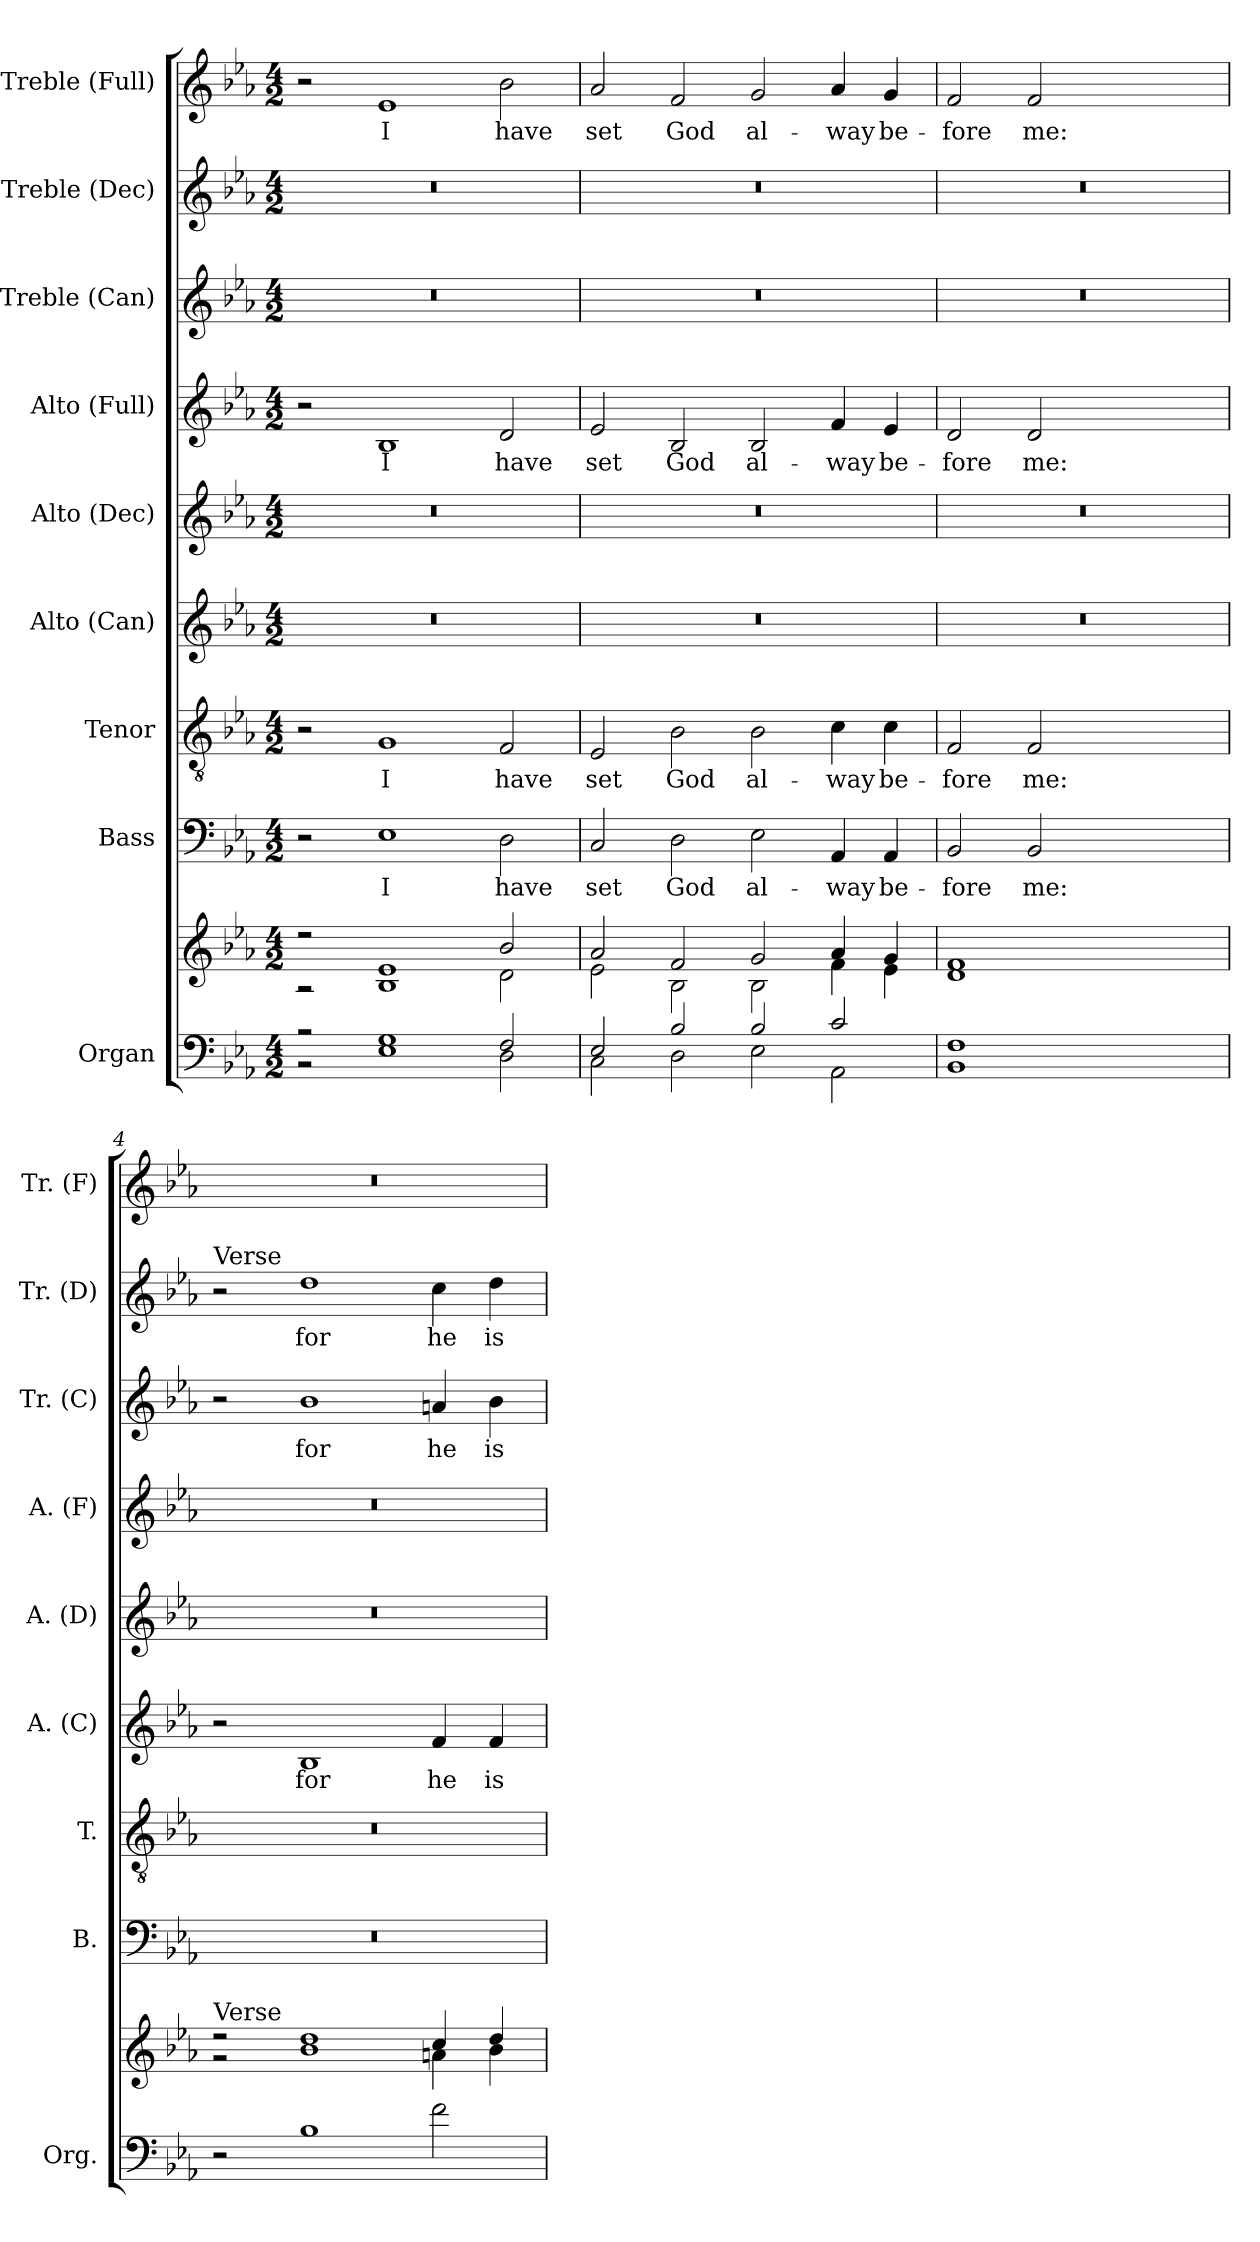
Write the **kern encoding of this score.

**kern	**kern	**kern	**text	**kern	**text	**kern	**text	**kern	**kern	**text	**kern	**text	**kern	**text	**kern	**text
*part9	*part9	*part8	*part8	*part7	*part7	*part6	*part6	*part5	*part4	*part4	*part3	*part3	*part2	*part2	*part1	*part1
*staff10	*staff9	*staff8	*staff8	*staff7	*staff7	*staff6	*staff6	*staff5	*staff4	*staff4	*staff3	*staff3	*staff2	*staff2	*staff1	*staff1
*I"Organ	*	*I"Bass	*	*I"Tenor	*	*I"Alto (Can)	*	*I"Alto (Dec)	*I"Alto (Full)	*	*I"Treble (Can)	*	*I"Treble (Dec)	*	*I"Treble (Full)	*
*I'Org.	*	*I'B.	*	*I'T.	*	*I'A. (C)	*	*I'A. (D)	*I'A. (F)	*	*I'Tr. (C)	*	*I'Tr. (D)	*	*I'Tr. (F)	*
!!LO:PB:g=z
*clefF4	*clefG2	*clefF4	*	*clefGv2	*	*clefG2	*	*clefG2	*clefG2	*	*clefG2	*	*clefG2	*	*clefG2	*
*	*	*	*	*ITrd7c12	*	*	*	*	*	*	*	*	*	*	*	*
*k[b-e-a-]	*k[b-e-a-]	*k[b-e-a-]	*	*k[b-e-a-]	*	*k[b-e-a-]	*	*k[b-e-a-]	*k[b-e-a-]	*	*k[b-e-a-]	*	*k[b-e-a-]	*	*k[b-e-a-]	*
*E-:	*E-:	*E-:	*	*E-:	*	*E-:	*	*E-:	*E-:	*	*E-:	*	*E-:	*	*E-:	*
*M4/2	*M4/2	*M4/2	*	*M4/2	*	*M4/2	*	*M4/2	*M4/2	*	*M4/2	*	*M4/2	*	*M4/2	*
=1	=1	=1	=1	=1	=1	=1	=1	=1	=1	=1	=1	=1	=1	=1	=1	=1
*^	*^	*	*	*	*	*	*	*	*	*	*	*	*	*	*	*
!	!	!	!	!	!	!	!	!LO:N:vis=1	!	!LO:N:vis=1	!	!	!LO:N:vis=1	!	!LO:N:vis=1	!	!	!
2r	2r	2r	2r	2r	.	2r	.	0r	.	0r	2r	.	0r	.	0r	.	2r	.
!	!	!	!	!	!LO:LY:b:color=#000000	!	!	!	!	!	!	!	!	!	!	!	!	!
!	!	!	!	!	!	!	!LO:LY:b:color=#000000	!	!	!	!	!	!	!	!	!	!	!
!	!	!	!	!	!	!	!	!	!	!	!	!LO:LY:b:color=#000000	!	!	!	!	!	!
!	!	!	!	!	!	!	!	!	!	!	!	!	!	!	!	!	!	!LO:LY:b:color=#000000
1Gi	1E-i	1e-i	1B-i	1E-i	I	1GGi	I	.	.	.	1B-i	I	.	.	.	.	1e-i	I
!	!	!	!	!	!LO:LY:b:color=#000000	!	!	!	!	!	!	!	!	!	!	!	!	!
!	!	!	!	!	!	!	!LO:LY:b:color=#000000	!	!	!	!	!	!	!	!	!	!	!
!	!	!	!	!	!	!	!	!	!	!	!	!LO:LY:b:color=#000000	!	!	!	!	!	!
!	!	!	!	!	!	!	!	!	!	!	!	!	!	!	!	!	!	!LO:LY:b:color=#000000
2Fi/	2Di\	2b-i/	2di\	2Di\	have	2FFi/	have	.	.	.	2di/	have	.	.	.	.	2b-i\	have
=2	=2	=2	=2	=2	=2	=2	=2	=2	=2	=2	=2	=2	=2	=2	=2	=2	=2	=2
!	!	!	!	!	!LO:LY:b:color=#000000	!	!	!	!	!	!	!	!	!	!	!	!	!
!	!	!	!	!	!	!	!LO:LY:b:color=#000000	!LO:N:vis=1	!	!LO:N:vis=1	!	!	!	!	!	!	!	!
!	!	!	!	!	!	!	!	!	!	!	!	!LO:LY:b:color=#000000	!LO:N:vis=1	!	!LO:N:vis=1	!	!	!
!	!	!	!	!	!	!	!	!	!	!	!	!	!	!	!	!	!	!LO:LY:b:color=#000000
2E-i/	2Ci\	2a-i/	2e-i\	2Ci/	set	2EE-i/	set	0r	.	0r	2e-i/	set	0r	.	0r	.	2a-i/	set
!	!	!	!	!	!LO:LY:b:color=#000000	!	!	!	!	!	!	!	!	!	!	!	!	!
!	!	!	!	!	!	!	!LO:LY:b:color=#000000	!	!	!	!	!	!	!	!	!	!	!
!	!	!	!	!	!	!	!	!	!	!	!	!LO:LY:b:color=#000000	!	!	!	!	!	!
!	!	!	!	!	!	!	!	!	!	!	!	!	!	!	!	!	!	!LO:LY:b:color=#000000
2B-i/	2Di\	2fi/	2B-i\	2Di\	God	2BB-i\	God	.	.	.	2B-i/	God	.	.	.	.	2fi/	God
!	!	!	!	!	!LO:LY:b:color=#000000	!	!	!	!	!	!	!	!	!	!	!	!	!
!	!	!	!	!	!	!	!LO:LY:b:color=#000000	!	!	!	!	!	!	!	!	!	!	!
!	!	!	!	!	!	!	!	!	!	!	!	!LO:LY:b:color=#000000	!	!	!	!	!	!
!	!	!	!	!	!	!	!	!	!	!	!	!	!	!	!	!	!	!LO:LY:b:color=#000000
2B-i/	2E-i\	2gi/	2B-i\	2E-i\	al-	2BB-i\	al-	.	.	.	2B-i/	al-	.	.	.	.	2gi/	al-
!	!	!	!	!	!LO:LY:b:color=#000000	!	!	!	!	!	!	!	!	!	!	!	!	!
!	!	!	!	!	!	!	!LO:LY:b:color=#000000	!	!	!	!	!	!	!	!	!	!	!
!	!	!	!	!	!	!	!	!	!	!	!	!LO:LY:b:color=#000000	!	!	!	!	!	!
!	!	!	!	!	!	!	!	!	!	!	!	!	!	!	!	!	!	!LO:LY:b:color=#000000
2ci/	2AA-i\	4a-i/	4fi\	4AA-i/	-way	4Ci\	-way	.	.	.	4fi/	-way	.	.	.	.	4a-i/	-way
!	!	!	!	!	!LO:LY:b:color=#000000	!	!	!	!	!	!	!	!	!	!	!	!	!
!	!	!	!	!	!	!	!LO:LY:b:color=#000000	!	!	!	!	!	!	!	!	!	!	!
!	!	!	!	!	!	!	!	!	!	!	!	!LO:LY:b:color=#000000	!	!	!	!	!	!
!	!	!	!	!	!	!	!	!	!	!	!	!	!	!	!	!	!	!LO:LY:b:color=#000000
.	.	4gi/	4e-i\	4AA-i/	be-	4Ci\	be-	.	.	.	4e-i/	be-	.	.	.	.	4gi/	be-
=3	=3	=3	=3	=3	=3	=3	=3	=3	=3	=3	=3	=3	=3	=3	=3	=3	=3	=3
!	!	!	!	!	!LO:LY:b:color=#000000	!	!	!	!	!	!	!	!	!	!	!	!	!
!	!	!	!	!	!	!	!LO:LY:b:color=#000000	!	!	!	!	!	!	!	!	!	!	!
!	!	!	!	!	!	!	!	!	!	!	!	!LO:LY:b:color=#000000	!	!	!	!	!	!
!	!	!	!	!	!	!	!	!	!	!	!	!	!	!	!	!	!	!LO:LY:b:color=#000000
1Fi	1BB-i	1fi	1di	2BB-i/	-fore	2FFi/	-fore	0r	.	0r	2di/	-fore	0r	.	0r	.	2fi/	-fore
!	!	!	!	!	!LO:LY:b:color=#000000	!	!	!	!	!	!	!	!	!	!	!	!	!
!	!	!	!	!	!	!	!LO:LY:b:color=#000000	!	!	!	!	!	!	!	!	!	!	!
!	!	!	!	!	!	!	!	!	!	!	!	!LO:LY:b:color=#000000	!	!	!	!	!	!
!	!	!	!	!	!	!	!	!	!	!	!	!	!	!	!	!	!	!LO:LY:b:color=#000000
.	.	.	.	2BB-i/	me:	2FFi/	me:	.	.	.	2di/	me:	.	.	.	.	2fi/	me:
1ryy	1ryy	1ryy	1ryy	1ryy	.	1ryy	.	.	.	.	1ryy	.	.	.	.	.	1ryy	.
!!LO:LB:g=z
=4	=4	=4	=4	=4	=4	=4	=4	=4	=4	=4	=4	=4	=4	=4	=4	=4	=4	=4
!	!	!	!	!	!	!	!	!	!	!	!	!	!	!	!LO:TX:a:t=Verse	!	!	!
!	!	!LO:TX:a:t=Verse	!	!	!	!	!	!	!	!	!	!	!	!	!	!	!	!
!	!	!	!	!LO:N:vis=1	!	!LO:N:vis=1	!	!	!	!LO:N:vis=1	!LO:N:vis=1	!	!	!	!	!	!LO:N:vis=1	!
*v	*v	*	*	*	*	*	*	*	*	*	*	*	*	*	*	*	*	*
2r	2r	2r	0r	.	0r	.	2r	.	0r	0r	.	2r	.	2r	.	0r	.
!	!	!	!	!	!	!	!	!LO:LY:b:color=#000000	!	!	!	!	!	!	!	!	!
!	!	!	!	!	!	!	!	!	!	!	!	!	!LO:LY:b:color=#000000	!	!	!	!
!	!	!	!	!	!	!	!	!	!	!	!	!	!	!	!LO:LY:b:color=#000000	!	!
1B-i	1ddi	1b-i	.	.	.	.	1B-i	for	.	.	.	1b-i	for	1ddi	for	.	.
!	!	!	!	!	!	!	!	!LO:LY:b:color=#000000	!	!	!	!	!	!	!	!	!
!	!	!	!	!	!	!	!	!	!	!	!	!	!LO:LY:b:color=#000000	!	!	!	!
!	!	!	!	!	!	!	!	!	!	!	!	!	!	!	!LO:LY:b:color=#000000	!	!
2fi\	4cci/	4ani\	.	.	.	.	4fi/	he	.	.	.	4ani/	he	4cci\	he	.	.
!	!	!	!	!	!	!	!	!LO:LY:b:color=#000000	!	!	!	!	!	!	!	!	!
!	!	!	!	!	!	!	!	!	!	!	!	!	!LO:LY:b:color=#000000	!	!	!	!
!	!	!	!	!	!	!	!	!	!	!	!	!	!	!	!LO:LY:b:color=#000000	!	!
.	4ddi/	4b-i\	.	.	.	.	4fi/	is	.	.	.	4b-i\	is	4ddi\	is	.	.
*	*v	*v	*	*	*	*	*	*	*	*	*	*	*	*	*	*	*
=	=	=	=	=	=	=	=	=	=	=	=	=	=	=	=	=
*-	*-	*-	*-	*-	*-	*-	*-	*-	*-	*-	*-	*-	*-	*-	*-	*-
